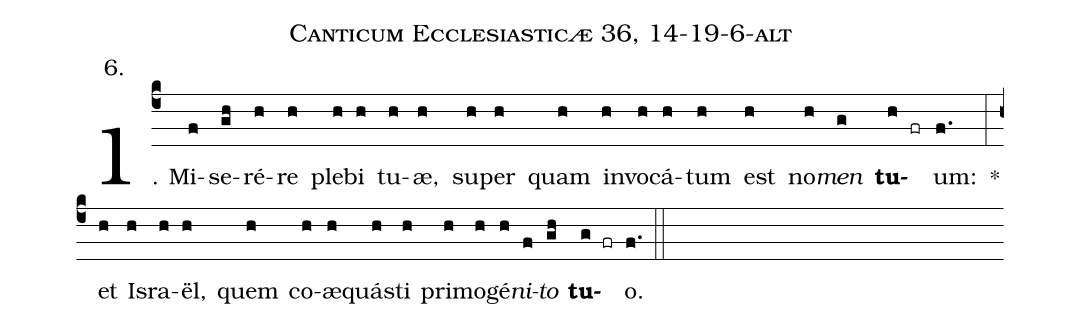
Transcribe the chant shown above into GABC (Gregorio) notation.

name: Canticum Ecclesiasticæ 36, 14-19-6-alt;
annotation: 6.;
%%
(c4)1. Mi(f)se(gh)ré(h)re(h) ple(h)bi(h) tu(h)æ,(h) su(h)per(h) quam(h) in(h)vo(h)cá(h)tum(h) est(h) no(h)<i>men</i>(g) <b>tu</b>(h fr)um:(f.) *(:) et(h) Is(h)ra(h)ël,(h) quem(h) co(h)æ(h)quás(h)ti(h) pri(h)mo(h)gé(h)<i>ni</i>(f)<i>to</i>(gh) <b>tu</b>(g fr)o.(f.) (::)
